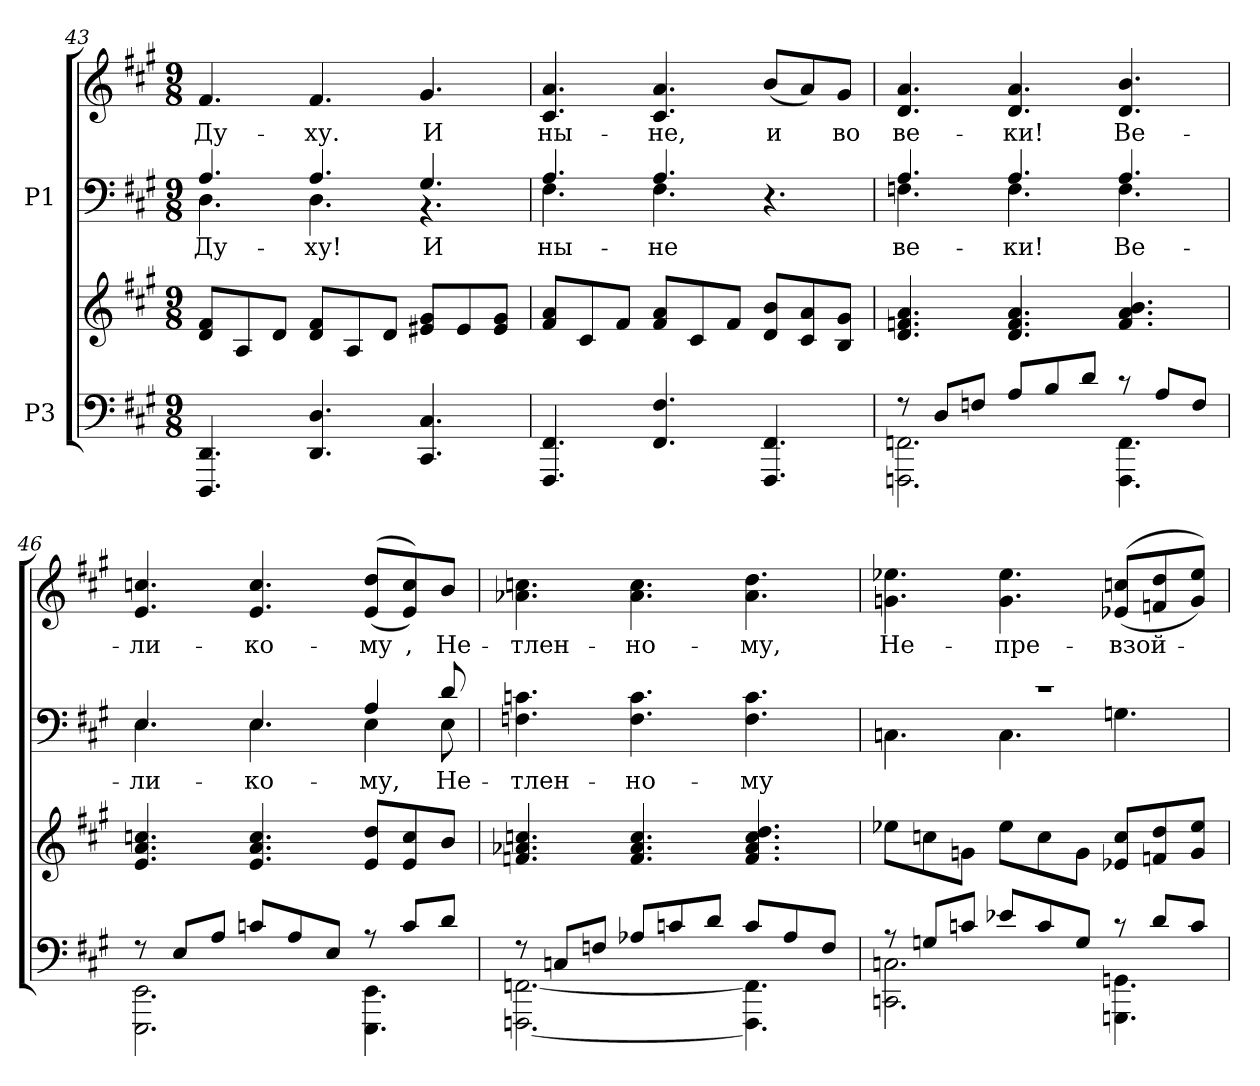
**kern	**kern	**kern	**text	**kern	**text
*part2	*part2	*part1	*part1	*part1	*part1
*staff4	*staff3	*staff2	*staff2	*staff1	*staff1
*I"P3	*	*I"P1	*	*	*
!!LO:PB:g=z
*clefF4	*clefG2	*clefF4	*	*clefG2	*
*k[f#c#g#]	*k[f#c#g#]	*k[f#c#g#]	*	*k[f#c#g#]	*
*A:	*A:	*A:	*	*A:	*
*M9/8	*M9/8	*M9/8	*	*M9/8	*
=43	=43	=43	=43	=43	=43
!	!	!	!LO:LY:a:color=#000000	!	!
*	*	*^	*	*	*
!	!	!	!	!	!	!LO:LY:b:color=#000000
4.DDDi/ 4.DDi	8di/ 8f#iL	4.Ai/	4.Di\	Ду-	4.f#i/	Ду-
.	8Ai/	.	.	.	.	.
.	8di/J	.	.	.	.	.
!	!	!	!	!LO:LY:a:color=#000000	!	!
!	!	!	!	!	!	!LO:LY:b:color=#000000
4.DDi/ 4.Di	8di/ 8f#iL	4.Ai/	4.Di\	-ху!	4.f#i/	-ху.
.	8Ai/	.	.	.	.	.
.	8di/J	.	.	.	.	.
!	!	!	!	!LO:LY:a:color=#000000	!	!
!	!	!	!	!	!	!LO:LY:b:color=#000000
4.CC#i/ 4.C#i	8e#Xi/ 8g#iL	4.G#i/	4.r	И	4.g#i/	И
.	8e#i/	.	.	.	.	.
.	8e#i/ 8g#iJ	.	.	.	.	.
=44	=44	=44	=44	=44	=44	=44
!	!	!	!	!LO:LY:a:color=#000000	!	!
!	!	!	!	!	!	!LO:LY:b:color=#000000
4.FFF#i/ 4.FF#i	8f#i/ 8aiL	4.Ai/	4.F#i\	ны-	4.c#i/ 4.ai	ны-
.	8c#i/	.	.	.	.	.
.	8f#i/J	.	.	.	.	.
!	!	!	!	!LO:LY:a:color=#000000	!	!
!	!	!	!	!	!	!LO:LY:b:color=#000000
4.FF#i/ 4.F#i	8f#i/ 8aiL	4.Ai/	4.F#i\	-не	4.c#i/ 4.ai	-не,
.	8c#i/	.	.	.	.	.
.	8f#i/J	.	.	.	.	.
!	!	!	!	!	!	!LO:LY:b:color=#000000
4.FFF#i/ 4.FF#i	8di/ 8biL	4.r	4.ryy	.	(8bi/L	и
.	8c#i/ 8ai	.	.	.	8ai/)	.
!	!	!	!	!	!	!LO:LY:b:color=#000000
.	8Bi/ 8g#iJ	.	.	.	8g#i/J	во
=45	=45	=45	=45	=45	=45	=45
*^	*	*	*	*	*	*
!	!	!	!	!	!LO:LY:a:color=#000000	!	!
!	!	!	!	!	!	!	!LO:LY:b:color=#000000
8r	2.FFFni\ 2.FFni	4.di/ 4.fni 4.ai	4.Ai/	4.Fni\	ве-	4.di/ 4.ai	ве-
8Di/L	.	.	.	.	.	.	.
8Fni/J	.	.	.	.	.	.	.
!	!	!	!	!	!LO:LY:a:color=#000000	!	!
!	!	!	!	!	!	!	!LO:LY:b:color=#000000
8Ai/L	.	4.di/ 4.fi 4.ai	4.Ai/	4.Fi\	-ки!	4.di/ 4.ai	-ки!
8Bi/	.	.	.	.	.	.	.
8di/J	.	.	.	.	.	.	.
!	!	!	!	!	!LO:LY:a:color=#000000	!	!
!	!	!	!	!	!	!	!LO:LY:b:color=#000000
8r	4.FFFi\ 4.FFi	4.fi/ 4.ai 4.bi	4.Ai/	4.Fi\	Ве-	4.di/ 4.bi	Ве-
8Ai/L	.	.	.	.	.	.	.
8Fi/J	.	.	.	.	.	.	.
=46	=46	=46	=46	=46	=46	=46	=46
!	!	!	!	!	!LO:LY:a:color=#000000	!	!
!	!	!	!	!	!	!	!LO:LY:b:color=#000000
8r	2.EEEi\ 2.EEi	4.ei/ 4.ai 4.ccni	4.Ei/	4.Ei\	-ли-	4.ei/ 4.ccni	-ли-
8Ei/L	.	.	.	.	.	.	.
8Ai/J	.	.	.	.	.	.	.
!	!	!	!	!	!LO:LY:a:color=#000000	!	!
!	!	!	!	!	!	!	!LO:LY:b:color=#000000
8cni/L	.	4.ei/ 4.ai 4.cci	4.Ei/	4.Ei\	-ко-	4.ei/ 4.cci	-ко-
8Ai/	.	.	.	.	.	.	.
8Ei/J	.	.	.	.	.	.	.
!	!	!	!	!	!LO:LY:a:color=#000000	!	!
!	!	!	!	!	!	!	!LO:LY:b:color=#000000
8r	4.EEEi\ 4.EEi	8ei/ 8ddiL	4Ai/	4Ei\	-му,	((8ei/ 8ddiL	-му
!	!	!	!	!	!	!	!LO:LY:b:color=#000000
8ci/L	.	8ei/ 8cci	.	.	.	8ei/ 8cci))	,
!	!	!	!	!	!LO:LY:a:color=#000000	!	!
!	!	!	!	!	!	!	!LO:LY:b:color=#000000
8di/J	.	8bi/J	8di/	8Ei\	Не-	8bi/J	Не-
*	*	*	*v	*v	*	*	*
!!LO:LB:g=z
=47	=47	=47	=47	=47	=47	=47
*	*	*	*^	*	*	*
!	!	!	!	!	!LO:LY:a:color=#000000	!	!
*	*	*	*v	*v	*	*	*
*	*	*	*^	*	*	*
!	!	!	!	!	!	!	!LO:LY:b:color=#000000
*	*	*	*v	*v	*	*	*
8r	[<2.FFFni\ [<2.FFni	4.fni/ 4.a-Xi 4.ccni	4.Fni\ 4.cni	-тлен-	4.a-Xi\ 4.ccni	-тлен-
8Cni/L	.	.	.	.	.	.
8Fni/J	.	.	.	.	.	.
!	!	!	!	!LO:LY:a:color=#000000	!	!
!	!	!	!	!	!	!LO:LY:b:color=#000000
8A-Xi/L	.	4.fi/ 4.a-i 4.cci	4.Fi\ 4.ci	-но-	4.a-i\ 4.cci	-но-
8cni/	.	.	.	.	.	.
8di/J	.	.	.	.	.	.
!	!	!	!	!LO:LY:a:color=#000000	!	!
!	!	!	!	!	!	!LO:LY:b:color=#000000
8ci/L	4.FFFi\] 4.FFi]	4.fi/ 4.a-i 4.cci 4.ddi	4.Fi\ 4.ci	-му	4.a-i\ 4.ddi	-му,
8A-i/	.	.	.	.	.	.
8Fi/J	.	.	.	.	.	.
=48	=48	=48	=48	=48	=48	=48
!	!	!	!LO:N:vis=1	!	!	!
*	*	*	*^	*	*	*
!	!	!	!	!	!	!	!LO:LY:b:color=#000000
8r	2.CCni\ 2.Cni	8ee-Xi\L	8%9r	4.Cni\	.	4.gni\ 4.ee-Xi	Не-
8Gni/L	.	8ccni\	.	.	.	.	.
8cni/J	.	8gni\J	.	.	.	.	.
!	!	!	!	!	!	!	!LO:LY:b:color=#000000
8e-Xi/L	.	8ee-i\L	.	4.Ci\	.	4.gi\ 4.ee-i	-пре-
8ci/	.	8cci\	.	.	.	.	.
8Gi/J	.	8gi\J	.	.	.	.	.
!	!	!	!	!	!	!	!LO:LY:b:color=#000000
8r	4.GGGni\ 4.GGni	8e-Xi/ 8cciL	.	4.Gni\	.	((8e-Xi/ 8ccniL	-взой-
8di/L	.	8fni/ 8ddi	.	.	.	8fni/ 8ddi	.
8ci/J	.	8gi/ 8ee-iJ	.	.	.	8gi/ 8ee-iJ))	.
*v	*v	*	*v	*v	*	*	*
=	=	=	=	=	=
*-	*-	*-	*-	*-	*-
